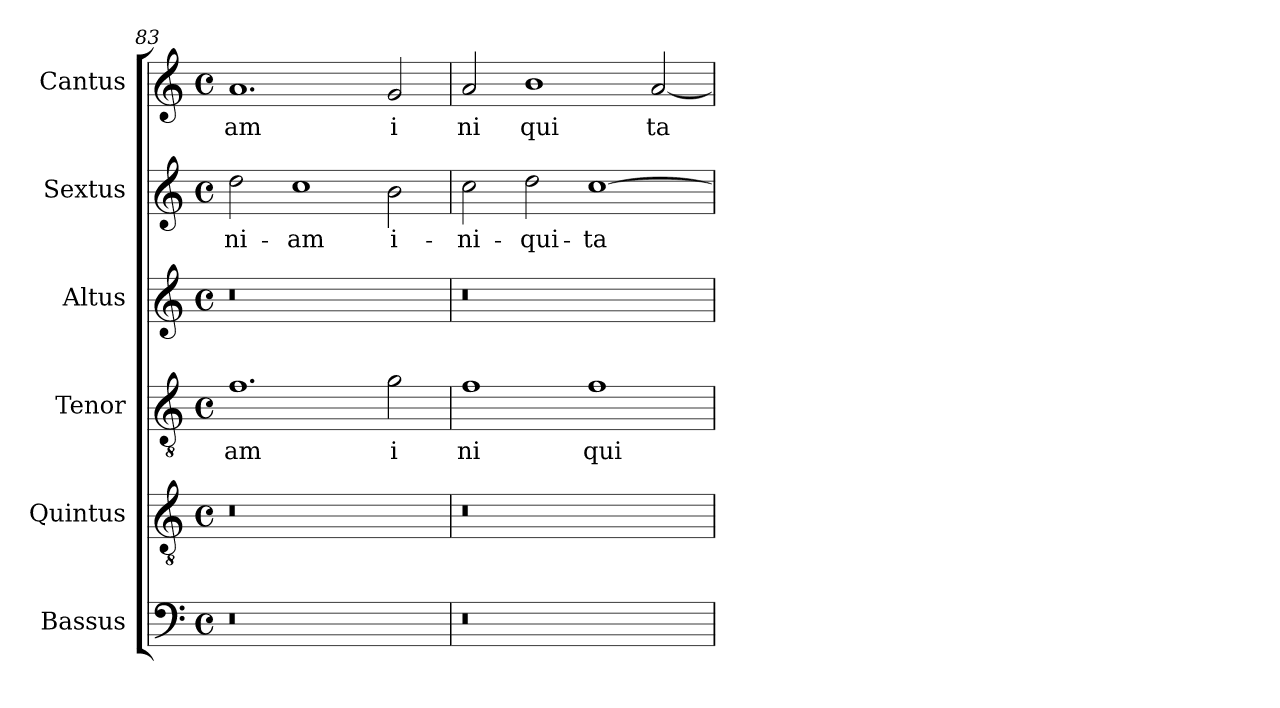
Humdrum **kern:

**kern	**kern	**kern	**text	**kern	**kern	**text	**kern	**text
*part6	*part5	*part4	*part4	*part3	*part2	*part2	*part1	*part1
*staff6	*staff5	*staff4	*staff4	*staff3	*staff2	*staff2	*staff1	*staff1
*I"Bassus	*I"Quintus	*I"Tenor	*	*I"Altus	*I"Sextus	*	*I"Cantus	*
*clefF4	*clefGv2	*clefGv2	*	*clefG2	*clefG2	*	*clefG2	*
*k[]	*k[]	*k[]	*	*k[]	*k[]	*	*k[]	*
*C:	*C:	*C:	*	*C:	*C:	*	*C:	*
*M4/4	*M4/4	*M4/4	*	*M4/4	*M4/4	*	*M4/4	*
*met(c)	*met(c)	*met(c)	*	*met(c)	*met(c)	*	*met(c)	*
=83	=83	=83	=83	=83	=83	=83	=83	=83
!	!	!	!LO:LY:b:cj	!	!	!LO:LY:b:cj	!	!LO:LY:b:cj
0r	0r	1.f	am	0r	2dd\	-ni-	1.a	am
!	!	!	!	!	!	!LO:LY:b:cj	!	!
.	.	.	.	.	1cc	-am	.	.
!	!	!	!LO:LY:b:cj	!	!	!LO:LY:b:cj	!	!LO:LY:b:cj
.	.	2g\	i	.	2b\	i-	2g/	i
=84	=84	=84	=84	=84	=84	=84	=84	=84
!	!	!	!LO:LY:b:cj	!	!	!LO:LY:b:cj	!	!LO:LY:b:cj
0r	0r	1f	ni	0r	2cc\	-ni-	2a/	ni
!	!	!	!	!	!	!LO:LY:b:cj	!	!LO:LY:b:cj
.	.	.	.	.	2dd\	-qui-	1b	qui
!	!	!	!LO:LY:b:cj	!	!	!LO:LY:b:cj	!	!
.	.	1f	qui	.	[>1cc	-ta-	.	.
!	!	!	!	!	!	!	!	!LO:LY:b:cj
.	.	.	.	.	.	.	[<2a/	ta
=	=	=	=	=	=	=	=	=
*-	*-	*-	*-	*-	*-	*-	*-	*-
